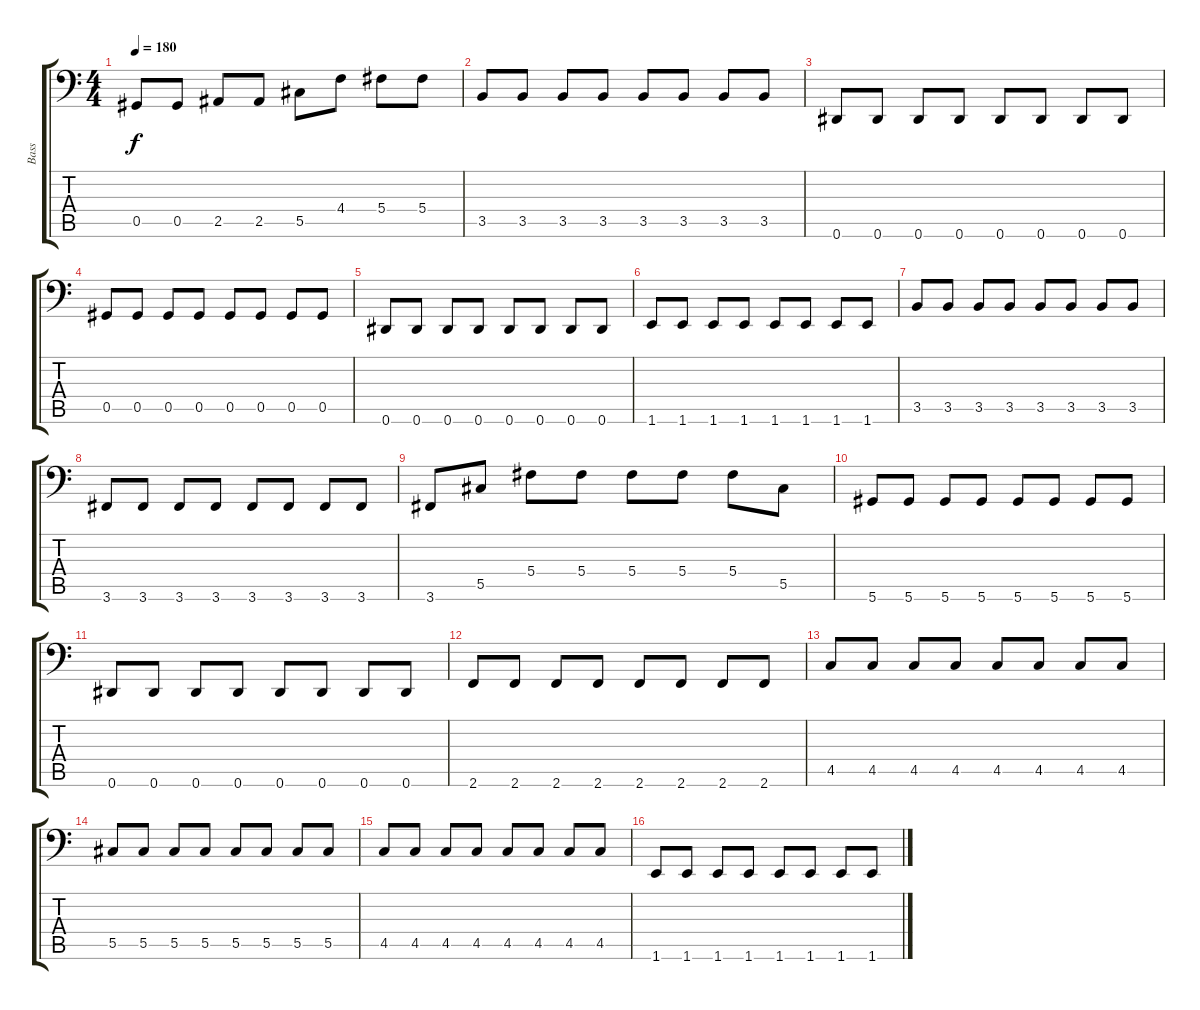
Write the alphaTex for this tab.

\track ("Bass" "Bass") {instrument electricbassfinger}
\staff {score tabs}
\tuning (Eb3 Bb2 Gb2 Db2 Ab1 Eb1) {hide}
\ts (4 4)
\tempo 180
\clef f4
\ks c
0.5.8{dy f} 0.5.8 2.5.8 2.5.8 5.5.8 4.4.8 5.4.8 5.4.8 |
3.5.8 3.5.8 3.5.8 3.5.8 3.5.8 3.5.8 3.5.8 3.5.8 |
0.6.8 0.6.8 0.6.8 0.6.8 0.6.8 0.6.8 0.6.8 0.6.8 |
0.5.8 0.5.8 0.5.8 0.5.8 0.5.8 0.5.8 0.5.8 0.5.8 |
0.6.8 0.6.8 0.6.8 0.6.8 0.6.8 0.6.8 0.6.8 0.6.8 |
1.6.8 1.6.8 1.6.8 1.6.8 1.6.8 1.6.8 1.6.8 1.6.8 |
3.5.8 3.5.8 3.5.8 3.5.8 3.5.8 3.5.8 3.5.8 3.5.8 |
3.6.8 3.6.8 3.6.8 3.6.8 3.6.8 3.6.8 3.6.8 3.6.8 |
3.6.8 5.5.8 5.4.8 5.4.8 5.4.8 5.4.8 5.4.8 5.5.8 |
5.6.8 5.6.8 5.6.8 5.6.8 5.6.8 5.6.8 5.6.8 5.6.8 |
0.6.8 0.6.8 0.6.8 0.6.8 0.6.8 0.6.8 0.6.8 0.6.8 |
2.6.8 2.6.8 2.6.8 2.6.8 2.6.8 2.6.8 2.6.8 2.6.8 |
4.5.8 4.5.8 4.5.8 4.5.8 4.5.8 4.5.8 4.5.8 4.5.8 |
5.5.8 5.5.8 5.5.8 5.5.8 5.5.8 5.5.8 5.5.8 5.5.8 |
4.5.8 4.5.8 4.5.8 4.5.8 4.5.8 4.5.8 4.5.8 4.5.8 |
1.6.8 1.6.8 1.6.8 1.6.8 1.6.8 1.6.8 1.6.8 1.6.8
